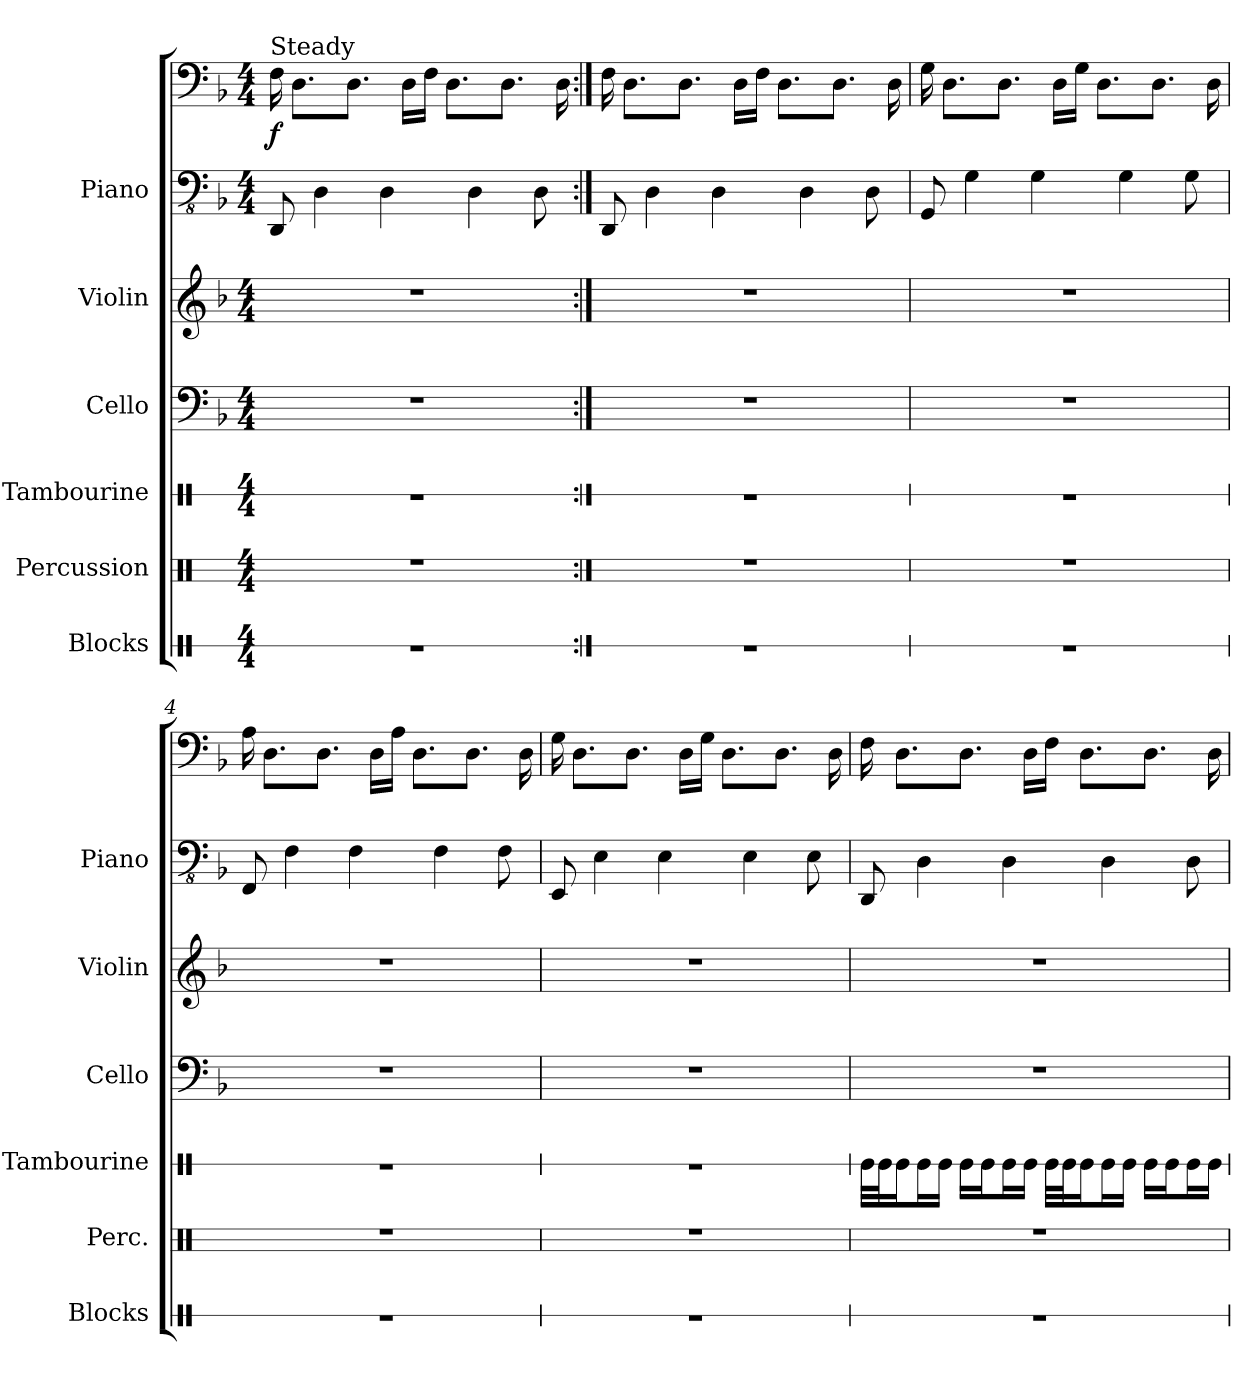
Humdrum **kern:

**kern	**kern	**kern	**kern	**kern	**kern	**kern	**dynam
*part6	*part5	*part4	*part3	*part2	*part1	*part1	*part1
*staff7	*staff6	*staff5	*staff4	*staff3	*staff2	*staff1	*staff1/2
*I"Blocks	*I"Percussion	*I"Tambourine	*I"Cello	*I"Violin	*I"Piano	*	*
*I'Blocks	*I'Perc.	*I'Tambourine	*I'Cello	*I'Violin	*I'Piano	*	*
*stria1	*stria3	*stria1	*	*	*	*	*
*clefX	*clefX	*clefX	*clefF4	*clefG2	*clefFv4	*clefF4	*
*	*	*	*ITrd7c12	*	*	*	*
*k[]	*k[]	*k[]	*k[b-]	*k[b-]	*k[b-]	*k[b-]	*
*M4/4	*M4/4	*M4/4	*M4/4	*M4/4	*M4/4	*M4/4	*
*MM102	*MM102	*MM102	*MM102	*MM102	*MM102	*MM102	*
=1	=1	=1	=1	=1	=1	=1	=1
!	!	!	!	!	!	!LO:TX:a:t=Steady	!
!	!	!	!	!	!	!	!LO:DY:b
1r	1r	1r	1r	1r	8DDD/	16F\	f
.	.	.	.	.	.	8.D\L	.
.	.	.	.	.	4DD\	.	.
.	.	.	.	.	.	8.D\J	.
.	.	.	.	.	4DD\	.	.
.	.	.	.	.	.	16D\LL	.
.	.	.	.	.	.	16F\JJ	.
.	.	.	.	.	.	8.D\L	.
.	.	.	.	.	4DD\	.	.
.	.	.	.	.	.	8.D\J	.
.	.	.	.	.	8DD\	.	.
.	.	.	.	.	.	16D\	.
=2:|!	=2:|!	=2:|!	=2:|!	=2:|!	=2:|!	=2:|!	=2:|!
1r	1r	1r	1r	1r	8DDD/	16F\	.
.	.	.	.	.	.	8.D\L	.
.	.	.	.	.	4DD\	.	.
.	.	.	.	.	.	8.D\J	.
.	.	.	.	.	4DD\	.	.
.	.	.	.	.	.	16D\LL	.
.	.	.	.	.	.	16F\JJ	.
.	.	.	.	.	.	8.D\L	.
.	.	.	.	.	4DD\	.	.
.	.	.	.	.	.	8.D\J	.
.	.	.	.	.	8DD\	.	.
.	.	.	.	.	.	16D\	.
=3	=3	=3	=3	=3	=3	=3	=3
1r	1r	1r	1r	1r	8GGG/	16G\	.
.	.	.	.	.	.	8.D\L	.
.	.	.	.	.	4GG\	.	.
.	.	.	.	.	.	8.D\J	.
.	.	.	.	.	4GG\	.	.
.	.	.	.	.	.	16D\LL	.
.	.	.	.	.	.	16G\JJ	.
.	.	.	.	.	.	8.D\L	.
.	.	.	.	.	4GG\	.	.
.	.	.	.	.	.	8.D\J	.
.	.	.	.	.	8GG\	.	.
.	.	.	.	.	.	16D\	.
=4	=4	=4	=4	=4	=4	=4	=4
1r	1r	1r	1r	1r	8FFF/	16A\	.
.	.	.	.	.	.	8.D\L	.
.	.	.	.	.	4FF\	.	.
.	.	.	.	.	.	8.D\J	.
.	.	.	.	.	4FF\	.	.
.	.	.	.	.	.	16D\LL	.
.	.	.	.	.	.	16A\JJ	.
.	.	.	.	.	.	8.D\L	.
.	.	.	.	.	4FF\	.	.
.	.	.	.	.	.	8.D\J	.
.	.	.	.	.	8FF\	.	.
.	.	.	.	.	.	16D\	.
!!LO:LB:g=z
=5	=5	=5	=5	=5	=5	=5	=5
1r	1r	1r	1r	1r	8EEE/	16G\	.
.	.	.	.	.	.	8.D\L	.
.	.	.	.	.	4EE\	.	.
.	.	.	.	.	.	8.D\J	.
.	.	.	.	.	4EE\	.	.
.	.	.	.	.	.	16D\LL	.
.	.	.	.	.	.	16G\JJ	.
.	.	.	.	.	.	8.D\L	.
.	.	.	.	.	4EE\	.	.
.	.	.	.	.	.	8.D\J	.
.	.	.	.	.	8EE\	.	.
.	.	.	.	.	.	16D\	.
=6	=6	=6	=6	=6	=6	=6	=6
1r	1r	32Re\LLL	1r	1r	8DDD/	16F\	.
.	.	32Re\J	.	.	.	.	.
.	.	16Re\J	.	.	.	8.D\L	.
.	.	16Re\L	.	.	4DD\	.	.
.	.	16Re\JJ	.	.	.	.	.
.	.	16Re\LL	.	.	.	8.D\J	.
.	.	16Re\J	.	.	.	.	.
.	.	16Re\L	.	.	4DD\	.	.
.	.	16Re\JJ	.	.	.	16D\LL	.
.	.	32Re\LLL	.	.	.	16F\JJ	.
.	.	32Re\J	.	.	.	.	.
.	.	16Re\J	.	.	.	8.D\L	.
.	.	16Re\L	.	.	4DD\	.	.
.	.	16Re\JJ	.	.	.	.	.
.	.	16Re\LL	.	.	.	8.D\J	.
.	.	16Re\J	.	.	.	.	.
.	.	16Re\L	.	.	8DD\	.	.
.	.	16Re\JJ	.	.	.	16D\	.
=	=	=	=	=	=	=	=
*-	*-	*-	*-	*-	*-	*-	*-
